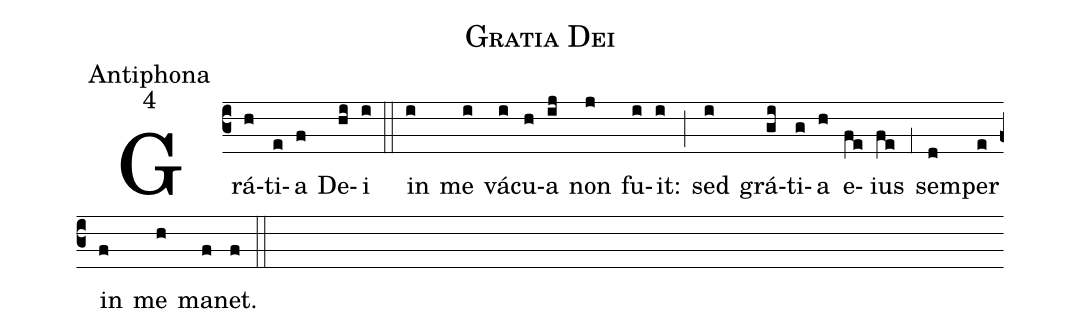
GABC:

name:Gratia Dei;
office-part:Antiphona;
mode:4;
%%
(c3) Grá(h)ti(e)a(f) De(hi)i(i) (::)
in(i) me(i) vá(i)cu(h)a(ij) non(j) fu(i)it:(i) (;) sed(i) grá(gi)ti(g)a(h) e(fe)ius(fe) (,1) sem(d)per(e) in(f) me(h) ma(f)net.(f) (::)
